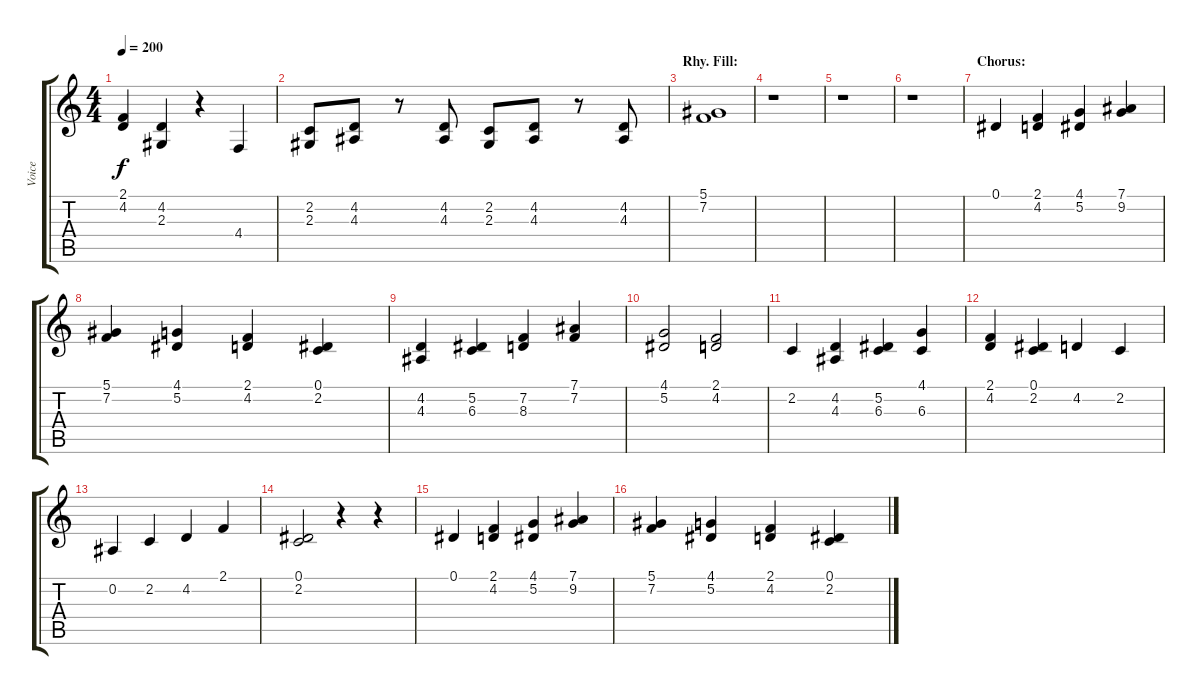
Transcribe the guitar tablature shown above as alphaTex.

\track ("Voice" "Voice") {instrument cello}
\staff {score tabs}
\tuning (Eb4 Bb3 Gb3 Db3 Ab2 Eb2) {hide}
\ts (4 4)
\tempo 200
\clef g2
\ks c
(2.1 4.2).4{dy f} (4.2 2.3).4 r.4 4.4.4 |
(2.2 2.3).8 (4.2 4.3).8 r.8 (4.2 4.3).8 (2.2 2.3).8 (4.2 4.3).8 r.8 (4.2 4.3).8 |
\section ("" "Rhy. Fill:")
(5.1 7.2).1 |
r.1 |
r.1 |
r.1 |
\section ("" "Chorus:")
0.1.4 (2.1 4.2).4 (4.1 5.2).4 (7.1 9.2).4 |
(5.1 7.2).4 (4.1 5.2).4 (2.1 4.2).4 (0.1 2.2).4 |
(4.2 4.3).4 (5.2 6.3).4 (7.2 8.3).4 (7.1 7.2).4 |
(4.1 5.2).2 (2.1 4.2).2 |
2.2.4 (4.2 4.3).4 (5.2 6.3).4 (4.1 6.3).4 |
(2.1 4.2).4 (0.1 2.2).4 4.2.4 2.2.4 |
0.2.4 2.2.4 4.2.4 2.1.4 |
(0.1 2.2).2 r.4 r.4 |
0.1.4 (2.1 4.2).4 (4.1 5.2).4 (7.1 9.2).4 |
(5.1 7.2).4 (4.1 5.2).4 (2.1 4.2).4 (0.1 2.2).4
